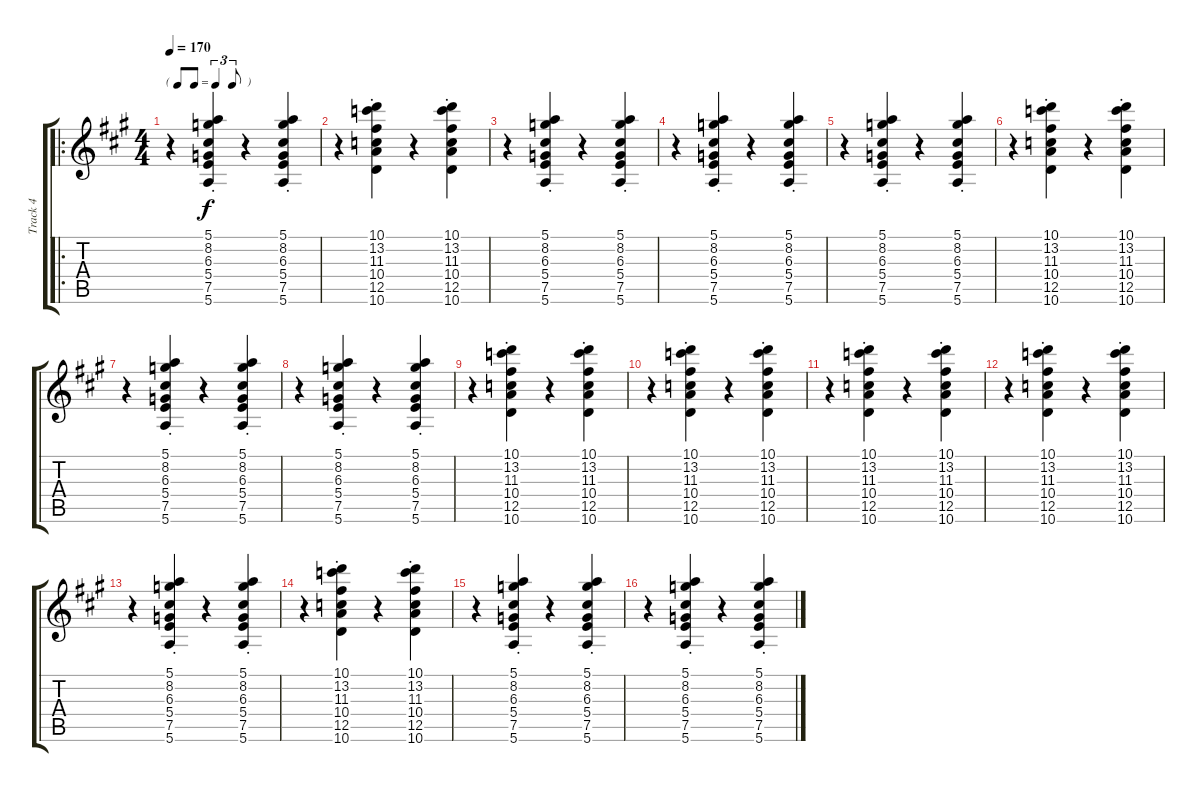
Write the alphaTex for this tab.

\track ("Track 4" "Track 4") {instrument electricguitarjazz}
\staff {score tabs}
\tuning (E4 B3 G3 D3 A2 E2) {hide}
\ro
\ts (4 4)
\tf triplet8th
\tempo 170
\clef g2
\ks a
r.4{dy f} (5.1{st} 8.2{st} 6.3{st} 5.4{st} 7.5{st} 5.6{st}).4 r.4 (5.1{st} 8.2{st} 6.3{st} 5.4{st} 7.5{st} 5.6{st}).4 |
r.4 (10.1{st} 13.2{st} 11.3{st} 10.4{st} 12.5{st} 10.6{st}).4 r.4 (10.1{st} 13.2{st} 11.3{st} 10.4{st} 12.5{st} 10.6{st}).4 |
r.4 (5.1{st} 8.2{st} 6.3{st} 5.4{st} 7.5{st} 5.6{st}).4 r.4 (5.1{st} 8.2{st} 6.3{st} 5.4{st} 7.5{st} 5.6{st}).4 |
r.4 (5.1{st} 8.2{st} 6.3{st} 5.4{st} 7.5{st} 5.6{st}).4 r.4 (5.1{st} 8.2{st} 6.3{st} 5.4{st} 7.5{st} 5.6{st}).4 |
r.4 (5.1{st} 8.2{st} 6.3{st} 5.4{st} 7.5{st} 5.6{st}).4 r.4 (5.1{st} 8.2{st} 6.3{st} 5.4{st} 7.5{st} 5.6{st}).4 |
r.4 (10.1{st} 13.2{st} 11.3{st} 10.4{st} 12.5{st} 10.6{st}).4 r.4 (10.1{st} 13.2{st} 11.3{st} 10.4{st} 12.5{st} 10.6{st}).4 |
r.4 (5.1{st} 8.2{st} 6.3{st} 5.4{st} 7.5{st} 5.6{st}).4 r.4 (5.1{st} 8.2{st} 6.3{st} 5.4{st} 7.5{st} 5.6{st}).4 |
r.4 (5.1{st} 8.2{st} 6.3{st} 5.4{st} 7.5{st} 5.6{st}).4 r.4 (5.1{st} 8.2{st} 6.3{st} 5.4{st} 7.5{st} 5.6{st}).4 |
r.4 (10.1{st} 13.2{st} 11.3{st} 10.4{st} 12.5{st} 10.6{st}).4 r.4 (10.1{st} 13.2{st} 11.3{st} 10.4{st} 12.5{st} 10.6{st}).4 |
r.4 (10.1{st} 13.2{st} 11.3{st} 10.4{st} 12.5{st} 10.6{st}).4 r.4 (10.1{st} 13.2{st} 11.3{st} 10.4{st} 12.5{st} 10.6{st}).4 |
r.4 (10.1{st} 13.2{st} 11.3{st} 10.4{st} 12.5{st} 10.6{st}).4 r.4 (10.1{st} 13.2{st} 11.3{st} 10.4{st} 12.5{st} 10.6{st}).4 |
r.4 (10.1{st} 13.2{st} 11.3{st} 10.4{st} 12.5{st} 10.6{st}).4 r.4 (10.1{st} 13.2{st} 11.3{st} 10.4{st} 12.5{st} 10.6{st}).4 |
r.4 (5.1{st} 8.2{st} 6.3{st} 5.4{st} 7.5{st} 5.6{st}).4 r.4 (5.1{st} 8.2{st} 6.3{st} 5.4{st} 7.5{st} 5.6{st}).4 |
r.4 (10.1{st} 13.2{st} 11.3{st} 10.4{st} 12.5{st} 10.6{st}).4 r.4 (10.1{st} 13.2{st} 11.3{st} 10.4{st} 12.5{st} 10.6{st}).4 |
r.4 (5.1{st} 8.2{st} 6.3{st} 5.4{st} 7.5{st} 5.6{st}).4 r.4 (5.1{st} 8.2{st} 6.3{st} 5.4{st} 7.5{st} 5.6{st}).4 |
r.4 (5.1{st} 8.2{st} 6.3{st} 5.4{st} 7.5{st} 5.6{st}).4 r.4 (5.1{st} 8.2{st} 6.3{st} 5.4{st} 7.5{st} 5.6{st}).4
